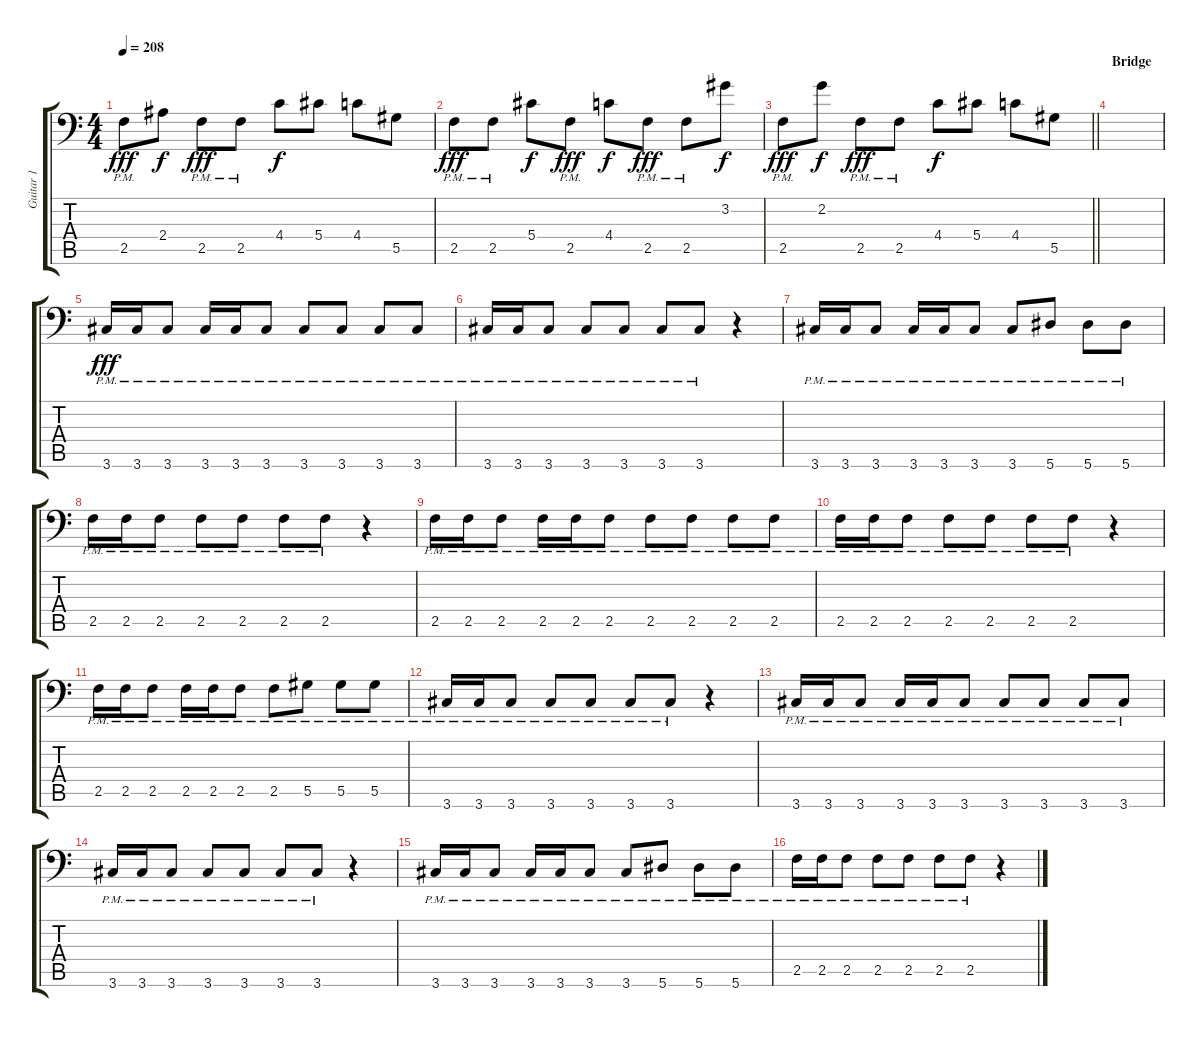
\track ("Guitar 1" "Guitar 1") {instrument distortionguitar}
\staff {score tabs}
\tuning (Bb3 F3 Db3 Ab2 Eb2 Bb1) {hide}
\ts (4 4)
\tempo 208
\clef f4
\ks c
2.5{pm}.8{dy fff} 2.4.8{dy f} 2.5{pm}.8{dy fff} 2.5{pm}.8 4.4.8{dy f} 5.4.8 4.4.8 5.5.8 |
2.5{pm}.8{dy fff} 2.5{pm}.8 5.4.8{dy f} 2.5{pm}.8{dy fff} 4.4.8{dy f} 2.5{pm}.8{dy fff} 2.5{pm}.8 3.2.8{dy f} |
\barLineRight lightlight
2.5{pm}.8{dy fff} 2.2.8{dy f} 2.5{pm}.8{dy fff} 2.5{pm}.8 4.4.8{dy f} 5.4.8 4.4.8 5.5.8 |
\section ("" "Bridge")
|
3.6{pm}.16{dy fff} 3.6{pm}.16 3.6{pm}.8 3.6{pm}.16 3.6{pm}.16 3.6{pm}.8 3.6{pm}.8 3.6{pm}.8 3.6{pm}.8 3.6{pm}.8 |
3.6{pm}.16 3.6{pm}.16 3.6{pm}.8 3.6{pm}.8 3.6{pm}.8 3.6{pm}.8 3.6{pm}.8 r.4 |
3.6{pm}.16 3.6{pm}.16 3.6{pm}.8 3.6{pm}.16 3.6{pm}.16 3.6{pm}.8 3.6{pm}.8 5.6{pm}.8 5.6{pm}.8 5.6{pm}.8 |
2.5{pm}.16 2.5{pm}.16 2.5{pm}.8 2.5{pm}.8 2.5{pm}.8 2.5{pm}.8 2.5{pm}.8 r.4 |
2.5{pm}.16 2.5{pm}.16 2.5{pm}.8 2.5{pm}.16 2.5{pm}.16 2.5{pm}.8 2.5{pm}.8 2.5{pm}.8 2.5{pm}.8 2.5{pm}.8 |
2.5{pm}.16 2.5{pm}.16 2.5{pm}.8 2.5{pm}.8 2.5{pm}.8 2.5{pm}.8 2.5{pm}.8 r.4 |
2.5{pm}.16 2.5{pm}.16 2.5{pm}.8 2.5{pm}.16 2.5{pm}.16 2.5{pm}.8 2.5{pm}.8 5.5{pm}.8 5.5{pm}.8 5.5{pm}.8 |
3.6{pm}.16 3.6{pm}.16 3.6{pm}.8 3.6{pm}.8 3.6{pm}.8 3.6{pm}.8 3.6{pm}.8 r.4 |
3.6{pm}.16 3.6{pm}.16 3.6{pm}.8 3.6{pm}.16 3.6{pm}.16 3.6{pm}.8 3.6{pm}.8 3.6{pm}.8 3.6{pm}.8 3.6{pm}.8 |
3.6{pm}.16 3.6{pm}.16 3.6{pm}.8 3.6{pm}.8 3.6{pm}.8 3.6{pm}.8 3.6{pm}.8 r.4 |
3.6{pm}.16 3.6{pm}.16 3.6{pm}.8 3.6{pm}.16 3.6{pm}.16 3.6{pm}.8 3.6{pm}.8 5.6{pm}.8 5.6{pm}.8 5.6{pm}.8 |
2.5{pm}.16 2.5{pm}.16 2.5{pm}.8 2.5{pm}.8 2.5{pm}.8 2.5{pm}.8 2.5{pm}.8 r.4
